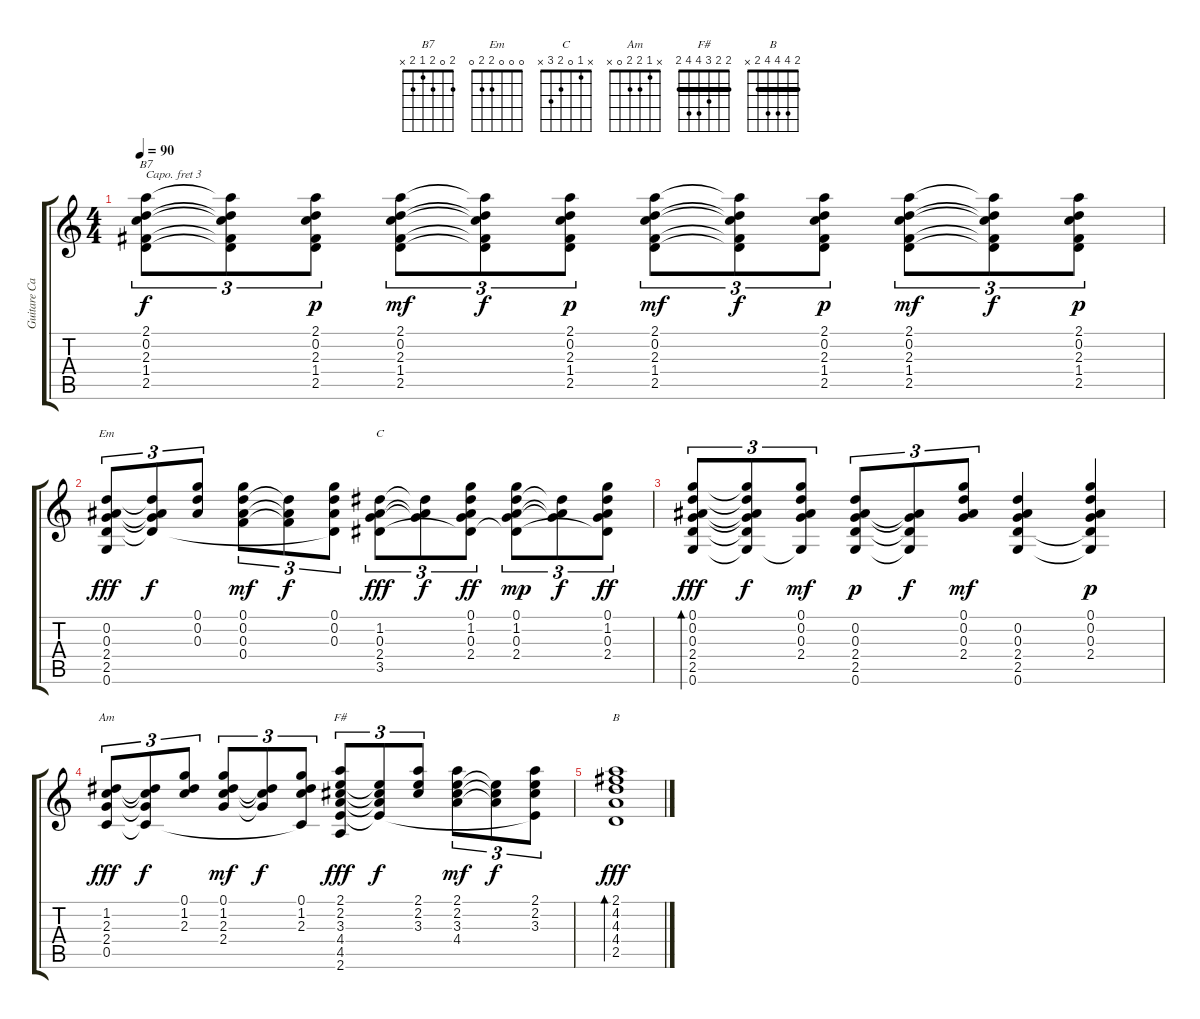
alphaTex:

\track ("Guitare Capo 3" "Guitare Ca") {instrument acousticguitarsteel}
\staff {score tabs}
\capo 3
\tuning (E4 B3 G3 D3 A2 E2) {hide}
\chord ("B7" 2 0 2 1 2 x)
\chord ("Em" 0 0 0 2 2 0)
\chord ("C" x 1 0 2 3 x)
\chord ("Am" x 1 2 2 0 x)
\chord ("F#" 2 2 3 4 4 2) {barre 2}
\chord ("B" 2 4 4 4 2 x) {barre 2}
\ts (4 4)
\tempo 90
\clef g2
\ks c
(2.1 0.2 2.3 1.4 2.5).8{tu (3 2) ch "B7" dy f} (2.1{t} 0.2{t} 2.3{t} 1.4{t} 2.5{t}).8{tu (3 2)} (2.1 0.2 2.3 1.4 2.5).8{tu (3 2) dy p} (2.1 0.2 2.3 1.4 2.5).8{tu (3 2) dy mf} (2.1{t} 0.2{t} 2.3{t} 1.4{t} 2.5{t}).8{tu (3 2) dy f} (2.1 0.2 2.3 1.4 2.5).8{tu (3 2) dy p} (2.1 0.2 2.3 1.4 2.5).8{tu (3 2) dy mf} (2.1{t} 0.2{t} 2.3{t} 1.4{t} 2.5{t}).8{tu (3 2) dy f} (2.1 0.2 2.3 1.4 2.5).8{tu (3 2) dy p} (2.1 0.2 2.3 1.4 2.5).8{tu (3 2) dy mf} (2.1{t} 0.2{t} 2.3{t} 1.4{t} 2.5{t}).8{tu (3 2) dy f} (2.1 0.2 2.3 1.4 2.5).8{tu (3 2) dy p} |
(0.2 0.3 2.4 2.5 0.6).8{tu (3 2) ch "Em" dy fff} (0.2{t} 0.3{t} 2.4{t} 2.5{t}).8{tu (3 2) dy f} (0.1 0.2 0.3).8{tu (3 2)} (0.1 0.2 0.3 0.4).8{tu (3 2) dy mf} (0.2{t} 0.3{t} 0.4{t}).8{tu (3 2) dy f} (0.1 0.2 0.3 2.5{t}).8{tu (3 2)} (1.2 0.3 2.4 3.5).8{tu (3 2) ch "C" dy fff} (1.2{t} 0.3{t} 2.4{t}).8{tu (3 2) dy f} (0.1 1.2 0.3 2.4 3.5{t}).8{tu (3 2) dy ff} (0.1 1.2 0.3 2.4 3.5{t}).8{tu (3 2) dy mp} (1.2{t} 0.3{t} 2.4{t}).8{tu (3 2) dy f} (0.1 1.2 0.3 2.4 3.5{t}).8{tu (3 2) dy ff} |
(0.1 0.2 0.3 2.4 2.5 0.6).8{tu (3 2) bd 120 dy fff} (0.1{t} 0.2{t} 0.3{t} 2.4{t} 2.5{t} 0.6{t}).8{tu (3 2) dy f} (0.1 0.2 0.3 2.4 0.6{t}).8{tu (3 2) dy mf} (0.2 0.3 2.4 2.5 0.6).8{tu (3 2) dy p} (0.3{t} 2.4{t} 2.5{t} 0.6{t}).8{tu (3 2) dy f} (0.1 0.2 0.3 2.4).8{tu (3 2) dy mf} (0.2 0.3 2.4 2.5 0.6).4 (0.1 0.2 0.3 2.4 2.5{t} 0.6{t}).4{dy p} |
(1.2 2.3 2.4 0.5).8{tu (3 2) ch "Am" dy fff} (1.2{t} 2.3{t} 2.4{t} 0.5{t}).8{tu (3 2) dy f} (0.1 1.2 2.3).8{tu (3 2)} (0.1 1.2 2.3 2.4).8{tu (3 2) dy mf} (1.2{t} 2.3{t} 2.4{t}).8{tu (3 2) dy f} (0.1 1.2 2.3 0.5{t}).8{tu (3 2)} (2.1 2.2 3.3 4.4 4.5 2.6).8{tu (3 2) ch "F#" dy fff} (2.2{t} 3.3{t} 4.4{t} 4.5{t}).8{tu (3 2) dy f} (2.1 2.2 3.3).8{tu (3 2)} (2.1 2.2 3.3 4.4).8{tu (3 2) dy mf} (2.2{t} 3.3{t} 4.4{t}).8{tu (3 2) dy f} (2.1 2.2 3.3 4.5{t}).8{tu (3 2)} |
(2.1 4.2 4.3 4.4 2.5).1{bd 480 ch "B" dy fff}
